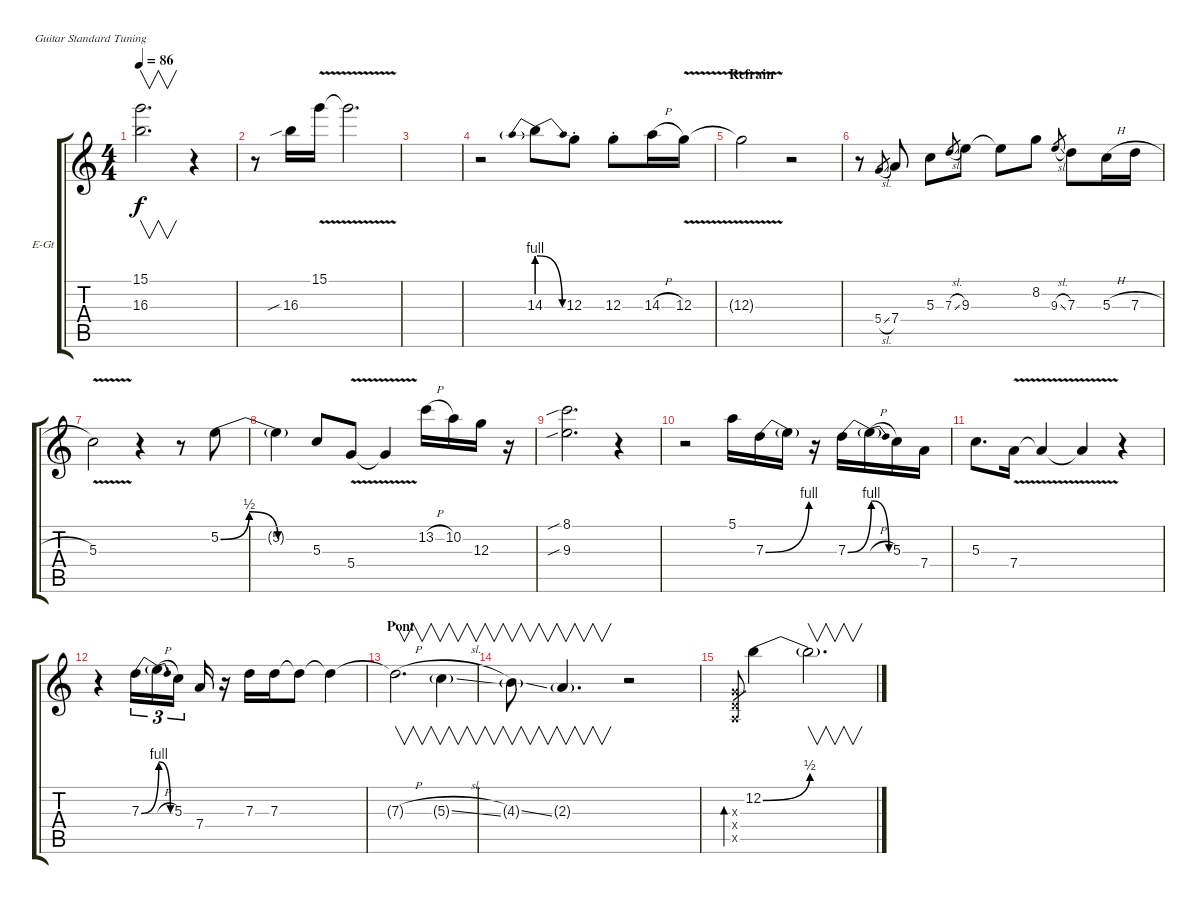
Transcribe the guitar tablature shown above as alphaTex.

\bracketExtendMode groupsimilarinstruments
\firstSystemTrackNameOrientation horizontal
\otherSystemsTrackNameOrientation horizontal
\track ("You" "E-Gt") {mute multiBarRest instrument distortionguitar}
\staff {score tabs}
\tuning (E4 B3 G3 D3 A2 E2)
\ts (4 4)
\tempo 86
\clef g2
\ks c
(15.1 16.3).2{v d dy f} r.4 |
r.8 16.3{sib}.16 15.1{v}.16 15.1{v t}.2{d} |
|
r.2 14.3{be (prebendrelease 0 4 33.6 0)}.8 12.3{st}.8 12.3{st}.8 14.3{h}.16 12.3{v}.16 |
\section ("" "Refrain")
12.3{v t}.2 r.2 |
r.8 5.4{sl}.8{gr} 7.4.8 5.3.8 7.3{sl}.8{gr} 9.3.8 9.3{t}.8 8.2.8 9.3{sl}.8{gr} 7.3.8 5.3{h}.16 7.3{h}.16 |
5.3{v}.2 r.4 r.8 5.2{be (bendrelease 0 0 22.8 2 37.8 2 59.4 0)}.8 |
5.2{be (hold 0 0 60 0) t}.4 5.3.8 5.4{v}.8 5.4{v t}.4 13.2{h}.16 10.2.16 12.3.16 r.16 |
(8.1{sib} 9.3{sib}).2{d} r.4 |
r.2 5.1.16 7.3{be (bend 0 0 15 4)}.16 7.3{t}.16 r.16 7.3{be (bend 0 0 15 4)}.16 7.3{be (release 0 4 15 0) h t}.16 5.3.16 7.4.16 |
5.3.8{d} 7.4{v}.16 7.4{v t}.4 7.4{v t}.4 r.4 |
r.4 7.3{be (bend 0 0 15 4)}.16{tu (3 2)} 7.3{be (release 0 4 15 0) h t}.16{tu (3 2)} 5.3.16{tu (3 2)} 7.4.16 r.16 7.3.16 7.3.16 7.3{t}.8 7.3{t}.4 |
\section ("" "Pont")
7.3{h t}.2{v d} 5.3{sl g}.4{v} |
4.3{ss g}.8{v} 2.3{g}.4{v d} r.2 |
(0.4{x} 0.5{x} 0.3{x}).8{bd 211 gr} 12.2{be (bend 0 0 30 2)}.4 12.2{be (hold 0 0 60 0) t}.2{v d}
